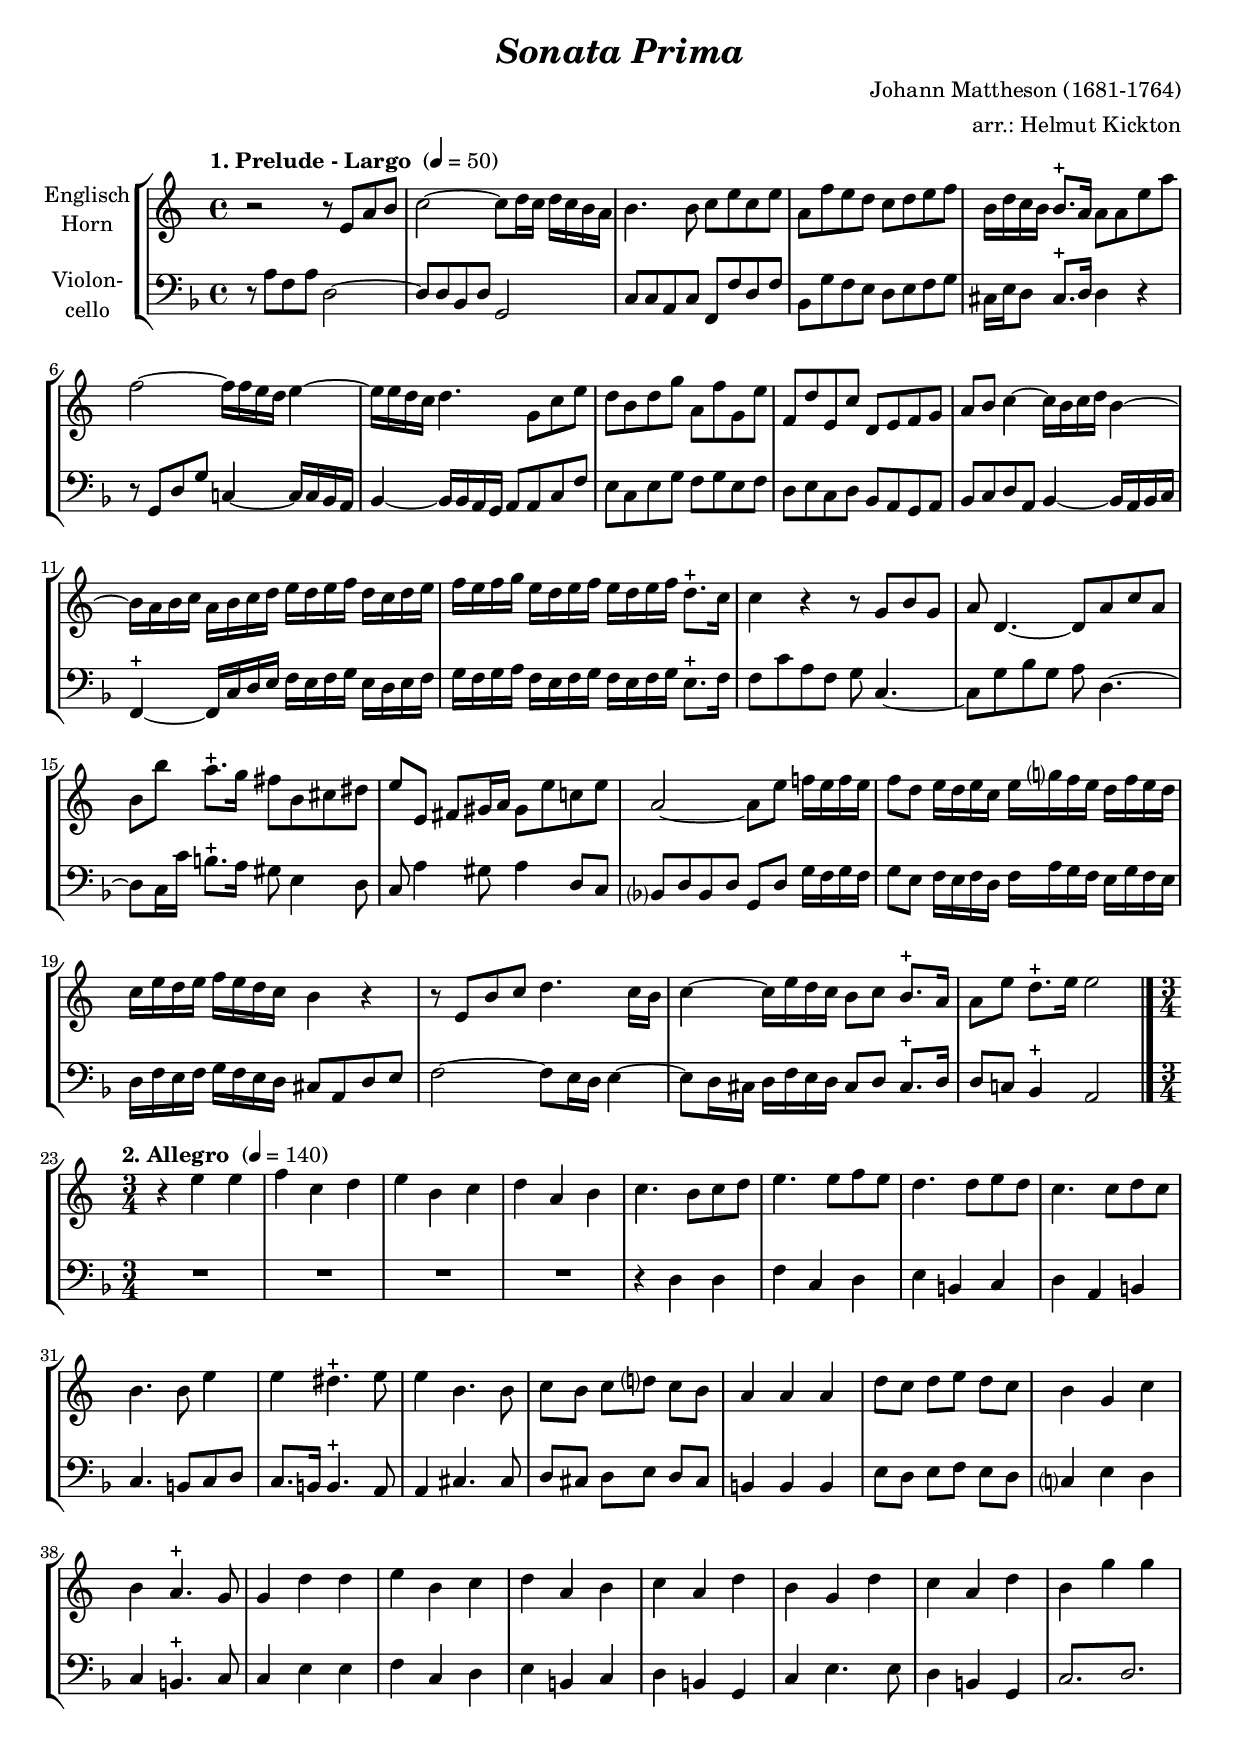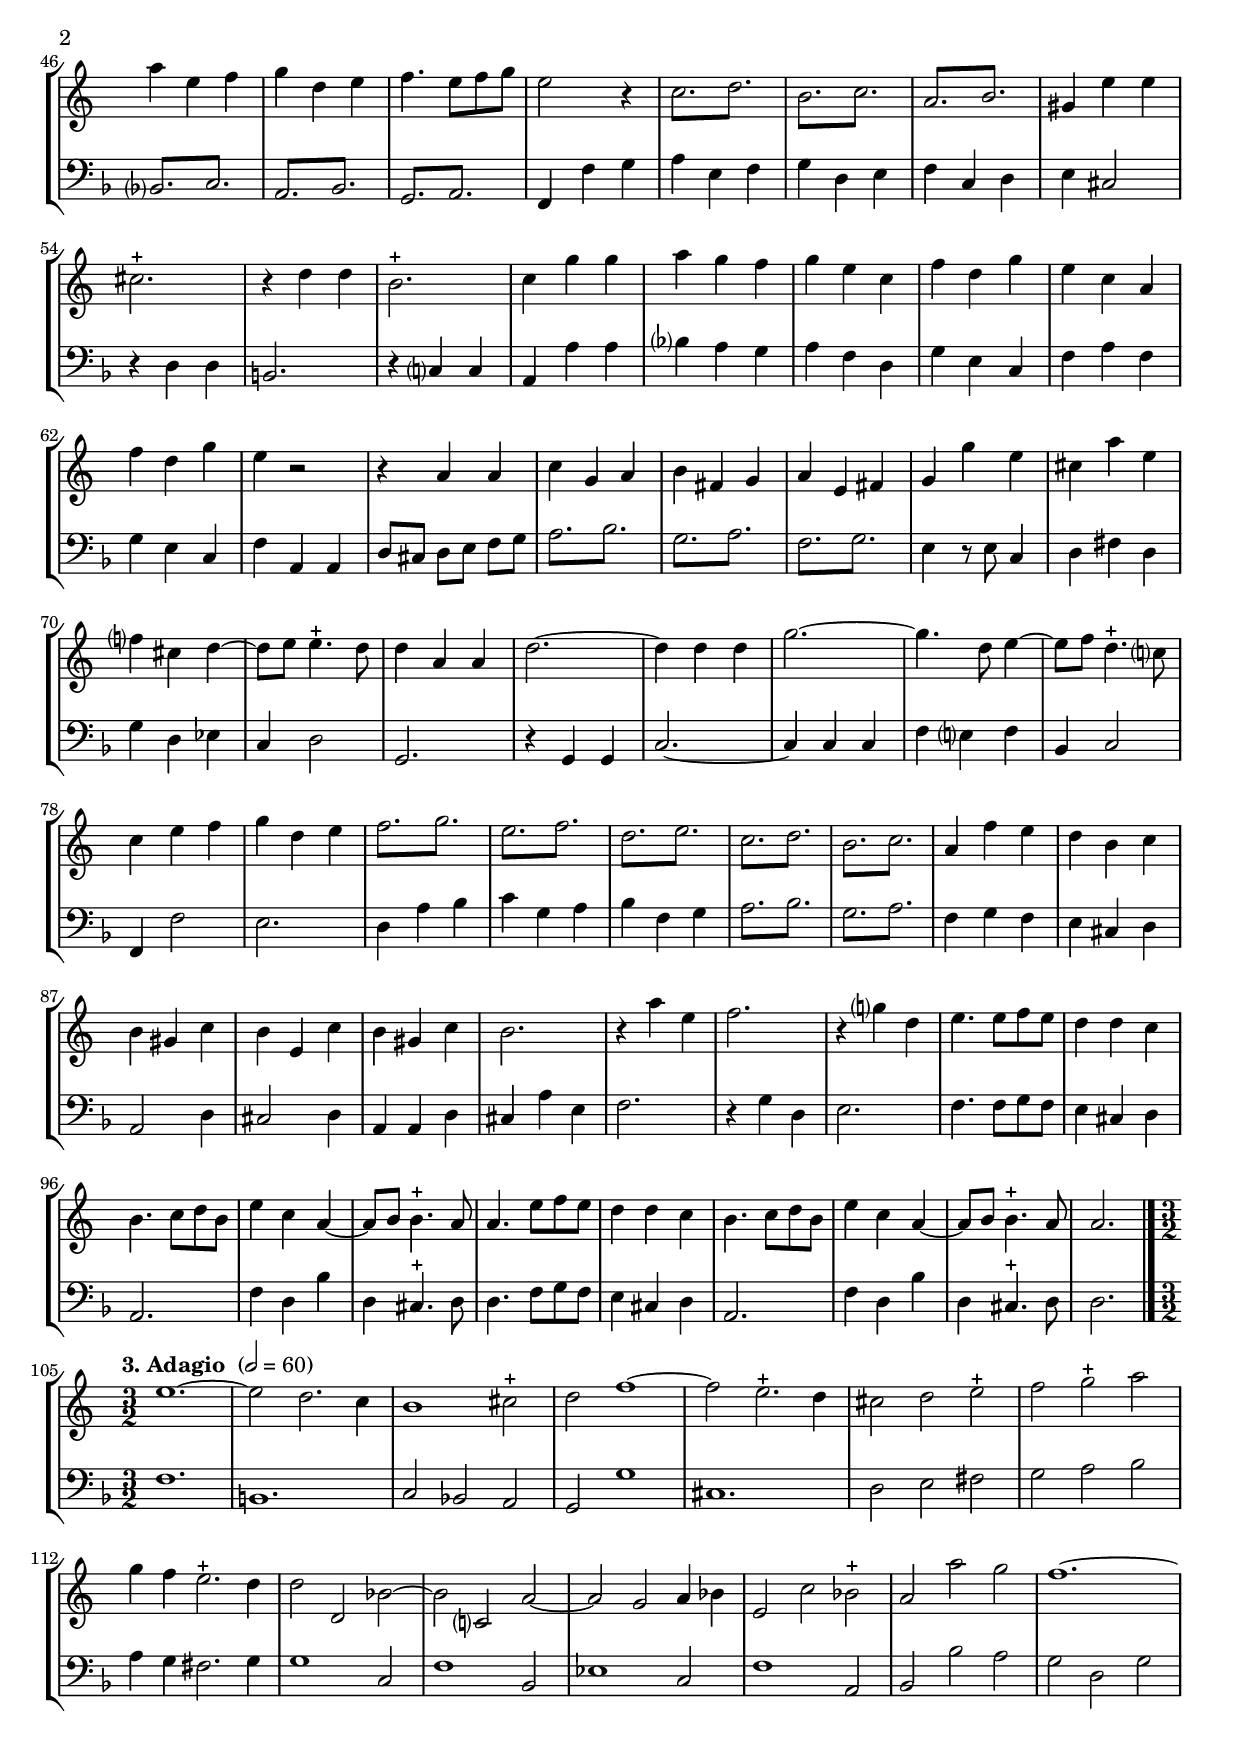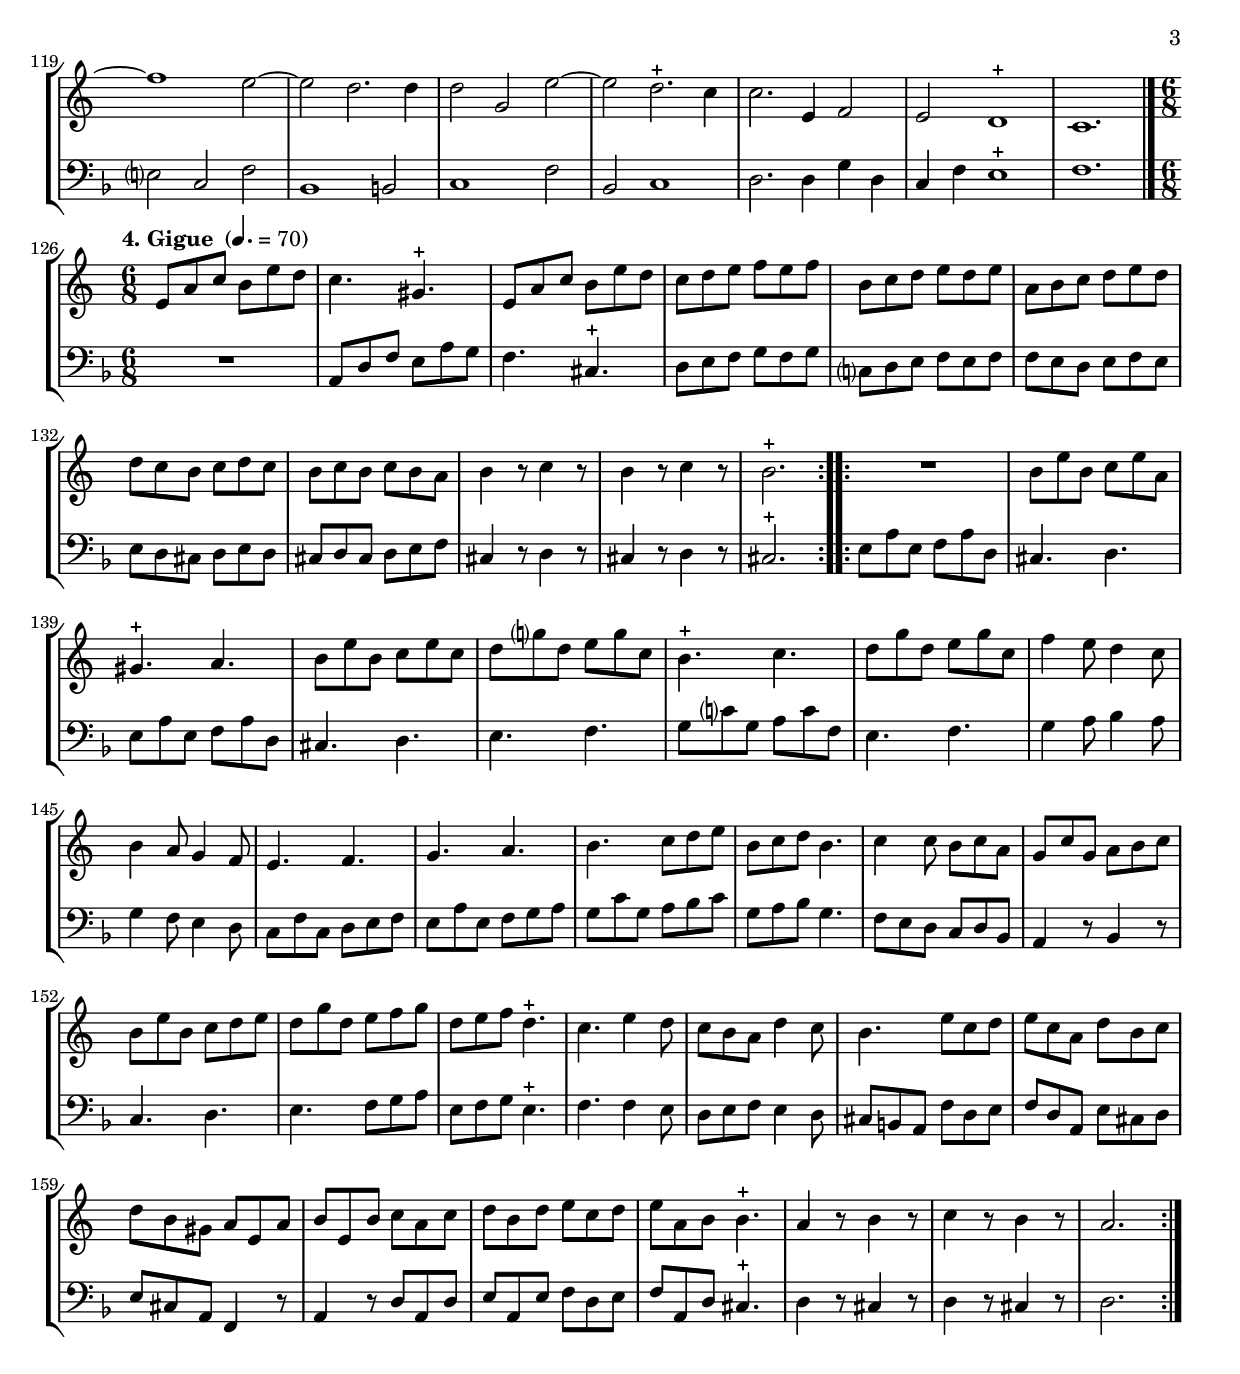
\version "2.14.2"
\include "deutsch.ly"

#(set-global-staff-size 19)

\header {
  title     = \markup \bold \italic "Sonata Prima"
  composer  = "Johann Mattheson (1681-1764)"
  arranger  = "arr.: Helmut Kickton"
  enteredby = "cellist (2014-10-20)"
}

voiceconsts = {
  \key a \minor
  %\numericTimeSignature
  \compressFullBarRests
  % \set tupletSpannerDuration = #(ly:make-moment 1 8)
}

mifl = "clarinet"
% mihi = "string ensemble 1"
milo = "drawbar organ"

introa = {        \tempo "1. Prelude - Largo " 4=50  \time 4/4 }
introb = { \break \tempo "2. Allegro "         4=140 \time 3/4 }
introc = { \break \tempo "3. Adagio "          2=60  \time 3/2 }
introd = { \break \tempo "4. Gigue "          4.=70  \time 6/8 }

va = \relative c' {
   \voiceconsts
   \clef "treble"

   \introa
   r2 r8 e a h
   c2~ c8 d16 c d c h a
   h4. h8 c e c e
   a, f' e d c d e f

   h,16 d c h h8.-+ a16 a8 a e' a
   f2~ f16 f e d e4~
   e16 e d c d4. g,8 c e
   d h d g a, f' g, e'

   f, d' e, c' d, e f g
   a h c4~ c16 h c d h4~
   h16 a h c a h c d e d e f d c d e

   f e f g e d e f e d e f d8.-+ c16
   c4 r r8 g h8 g
   a d,4.~ d8 a' c a
   h h' a8.-+ g16 fis8 h, cis dis

   e e, fis gis16 a gis8 e' c! e
   a,2~ a8 e' f!16 e f e
   f8 d e16 d e c e g? f e d f e d

   c e d e f e d c h4 r
   r8 e, h' c d4. c16 h
   c4~ c16 e d c h8 c h8.-+ a16
   a8 e' d8.-+ e16 e2 \bar "|."

   \introb
   r4 e e
   f c d
   e h c
   d a h
   c4. h8 c d
   e4. e8 f e
   d4. d8 e d
   c4. c8 d c

   h4. h8 e4
   e dis4.-+ e8
   e4 h4. h8
   c h c[ d?] c h
   a4 a a
   d8 c d[ e] d c
   h4 g c

   h a4.-+ g8
   g4 d' d
   e h c
   d a h
   c a d
   h g d'
   c a d
   h g' g

   a e f
   g d e
   f4. e8 f g
   e2 r4
   \repeat tremolo 3 { c8 d }
   \repeat tremolo 3 { h c }

   \repeat tremolo 3 { a h }
   gis4 e' e
   cis2.-+
   r4 d d
   h2.-+
   c4 g' g
   a g f
   g e c

   f d g
   e c a
   f' d g
   e r2
   r4 a, a
   c g a
   h fis g

   a e fis
   g g' e
   cis a' e
   f? cis d~
   d8 e e4.-+ d8
   d4 a a
   d2.~
   d4 d d

   g2.~
   g4. d8 e4~
   e8 f d4.-+ c?8
   c4 e f
   g d e
   \repeat tremolo 3 { f8 g }
   \repeat tremolo 3 { e f }

   \repeat tremolo 3 { d e }
   \repeat tremolo 3 { c d }
   \repeat tremolo 3 { h c }
   a4 f' e
   d h c
   h gis c
   h e, c'

   h gis c
   h2.
   r4 a' e
   f2.
   r4 g? d
   e4. e8 f e
   d4 d c
   h4. c8 d h

   e4 c a~
   a8 h h4.-+ a8
   a4. e'8 f e
   d4 d c
   h4. c8 d h
   e4 c a~
   a8 h h4.-+ a8
   a2. \bar "|."

   \introc
   e'1.~
   e2 d2. c4
   h1 cis2-+
   d f1~
   f2 e2.-+ d4
   cis2 d e-+
   f g-+ a
   g4 f e2.-+ d4

   d2 d, b'~
   b c,? a'~
   a g a4 b
   e,2 c' b-+
   a a' g
   f1.~
   f1 e2~

   e d2. d4
   d2 g, e'~
   e d2.-+ c4
   c2. e,4 f2
   e d1-+
   c1. \bar "|."

   \introd
   \repeat volta 2 {
     e8 a c h e d
     c4. gis-+
     e8 a c h e d
     c d e f e f
     h, c d e d e
     a, h c d e d

     d c h c d c
     h c h c h a
     h4 r8 c4 r8
     h4 r8 c4 r8
     h2.-+
   }
   \repeat volta 2 {
     R2.
     h8 e h c e a,

     gis4.-+ a
     h8 e h c e c
     d g? d e g c,
     h4.-+ c
     d8 g d e g c,
     f4 e8 d4 c8
     h4 a8 g4 f8

     e4. f
     g a
     h c8 d e
     h c d h4.
     c4 c8 h c a
     g c g a h c
     h e h c d e

     d g d e f g
     d e f d4.-+
     c e4 d8
     c h a d4 c8
     h4. e8 c d
     e c a d h c
     d h gis a e a

     h e, h' c a c
     d h d e c d
     e a, h h4.-+
     a4 r8 h4 r8
     c4 r8 h4 r8
     a2.
   }
}

vb = \relative c' {
   \voiceconsts
   \clef "bass"

   \introa
   r8 e c e a,2~
   a8 a f a d,2
   g8 g e g c, c' a c
   f, d' c h a h c d

   gis,16 h a8 gis8.-+ a16 a4 r
   r8 d, a' d g,!4~ g16 g f e
   f4~ f16 f e d e8 e g c
   h g h d c d h c

   a h g a f e d e
   f g a e f4~ f16 e f g
   c,4~-+ c16 g' a h c h c d h a h c

   d c d e c h c d c h c d h8.-+ c16
   c8 g' e c d g,4.~
   g8 d' f d e a,4.~
   a8 g16 g' fis8.-+ e16 dis8 h4 a8

   g e'4 dis8 e4 a,8 g
   f? a f a d, a' d16 c d c
   d8 h c16 h c a c e d c h d c h

   a c h c d c h a gis8 e a h
   c2~ c8 h16 a h4~
   h8 a16 gis a c h a gis8 a gis8.-+ a16
   a8 g! f4-+ e2 \bar "|."

   \introb
   R2.*4
   r4 a a
   c g a
   h fis g
   a e fis

   g4. fis8 g a
   g8. fis16 fis4.-+ e8
   e4 gis4. gis8
   a gis a[ h] a gis
   fis4 fis fis
   h8 a h[ c] h a
   g?4 h a

   g fis4.-+ g8
   g4 h h
   c g a
   h fis g
   a fis d
   g h4. h8
   a4 fis d
   \repeat tremolo 3 { g8 a }

   \repeat tremolo 3 { f? g }
   \repeat tremolo 3 { e f }
   \repeat tremolo 3 { d e }
   c4 c' d
   e h c
   d a h

   c g a
   h gis2
   r4 a a
   fis2.
   r4 g? g
   e e' e
   f? e d
   e c a

   d h g
   c e c
   d h g
   c e, e
   a8 gis a[ h] c d
   \repeat tremolo 3 { e f }
   \repeat tremolo 3 { d e }

   \repeat tremolo 3 { c d }
   h4 r8 h g4
   a cis a
   d a b
   g a2
   d,2.
   r4 d d
   g2.~

   g4 g g
   c h? c
   f, g2
   c,4 c'2
   h2.
   a4 e' f
   g d e

   f c d
   \repeat tremolo 3 { e8 f }
   \repeat tremolo 3 { d e }
   c4 d c
   h gis a
   e2 a4
   gis2 a4

   e4 e a
   gis e' h
   c2.
   r4 d a
   h2.
   c4. c8 d c
   h4 gis a
   e2.

   c'4 a f'
   a, gis4.-+ a8
   a4. c8 d c
   h4 gis a
   e2.
   c'4 a f'
   a, gis4.-+ a8
   a2. \bar "|."

   \introc
   c1.
   fis,
   g2 f! e
   d d'1
   gis,1.
   a2 h cis
   d e f
   e4 d cis2. d4

   d1 g,2
   c1 f,2
   b1 g2
   c1 e,2
   f f' e
   d a d
   h? g c

   f,1 fis2
   g1 c2
   f, g1
   a2. a4 d a
   g c h1-+
   c1. \bar "|."

   \introd
   \repeat volta 2 {
     R2.
     e,8 a c h e d
     c4. gis-+
     a8 h c d c d
     g,? a h c h c
     c h a h c h

     h a gis a h a
     gis a gis a h c
     gis4 r8 a4 r8
     gis4 r8 a4 r8
     gis2.-+
   }
   \repeat volta 2 {
     h8 e h c e a,
     gis4. a

     h8 e h c e a,
     gis4. a
     h c
     d8 g? d e g c,
     h4. c
     d4 e8 f4 e8
     d4 c8 h4 a8

     g c g a h c
     h e h c d e
     d g d e f g
     d e f d4.
     c8 h a g a f
     e4 r8 f4 r8
     g4. a

     h c8 d e
     h c d h4.-+
     c c4 h8
     a h c h4 a8
     gis fis e c' a h
     c a e h' gis a
     h gis e c4 r8

     e4 r8 a e a
     h e, h' c a h
     c e, a gis4.-+
     a4 r8 gis4 r8
     a4 r8 gis4 r8
     a2.
   }
}


music = \new StaffGroup <<
      \new Staff {
        \set Staff.midiInstrument = \mifl
        \set Staff.instrumentName = \markup \center-column { "Englisch" "Horn" }
        \transpose a a { \va }
      }

      \new Staff {
        \set Staff.midiInstrument = \milo
        \set Staff.instrumentName = \markup \center-column { "Violon-" "cello" }
        \transpose a d { \vb }
      }
>>

\book {
  \score {
   \music
    \layout {}
  }

  \score {
    \unfoldRepeats \music

    \midi {
      \context {
        \Score
      }
    }
  }
}
